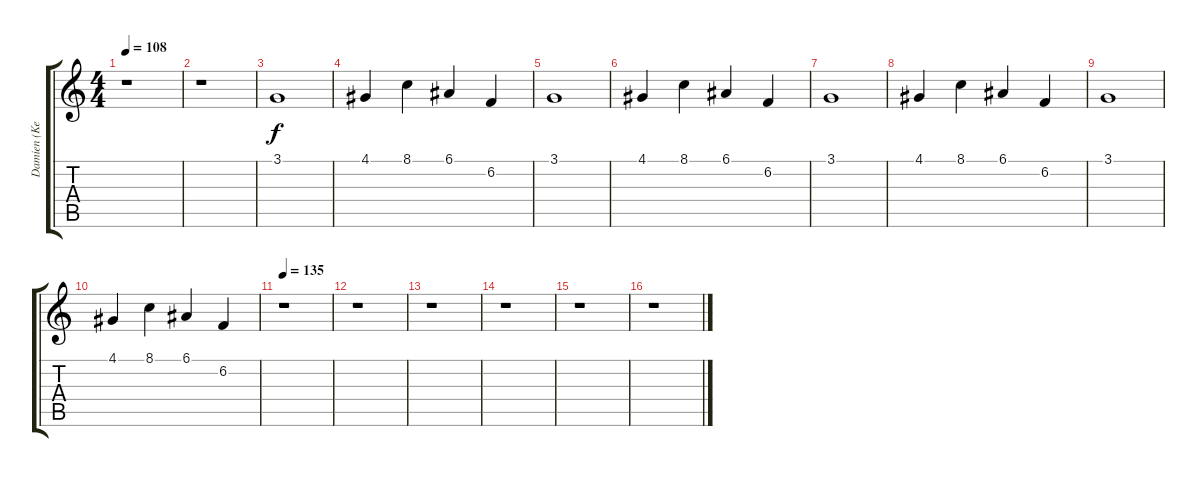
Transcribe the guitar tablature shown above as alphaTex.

\track ("Damien (KeybMid)" "Damien (Ke") {instrument churchorgan}
\staff {score tabs}
\tuning (E4 B3 G3 D3 A2 D2) {hide}
\ts (4 4)
\tempo 108
\clef g2
\ks c
r.1{dy mf} |
r.1 |
3.1.1{dy f volume 15 instrument pad4choir} |
4.1.4 8.1.4 6.1.4 6.2.4 |
3.1.1 |
4.1.4 8.1.4 6.1.4 6.2.4 |
3.1.1 |
4.1.4 8.1.4 6.1.4 6.2.4 |
3.1.1 |
4.1.4 8.1.4 6.1.4 6.2.4 |
\tempo 135
r.1 |
r.1 |
r.1 |
r.1 |
r.1 |
r.1
